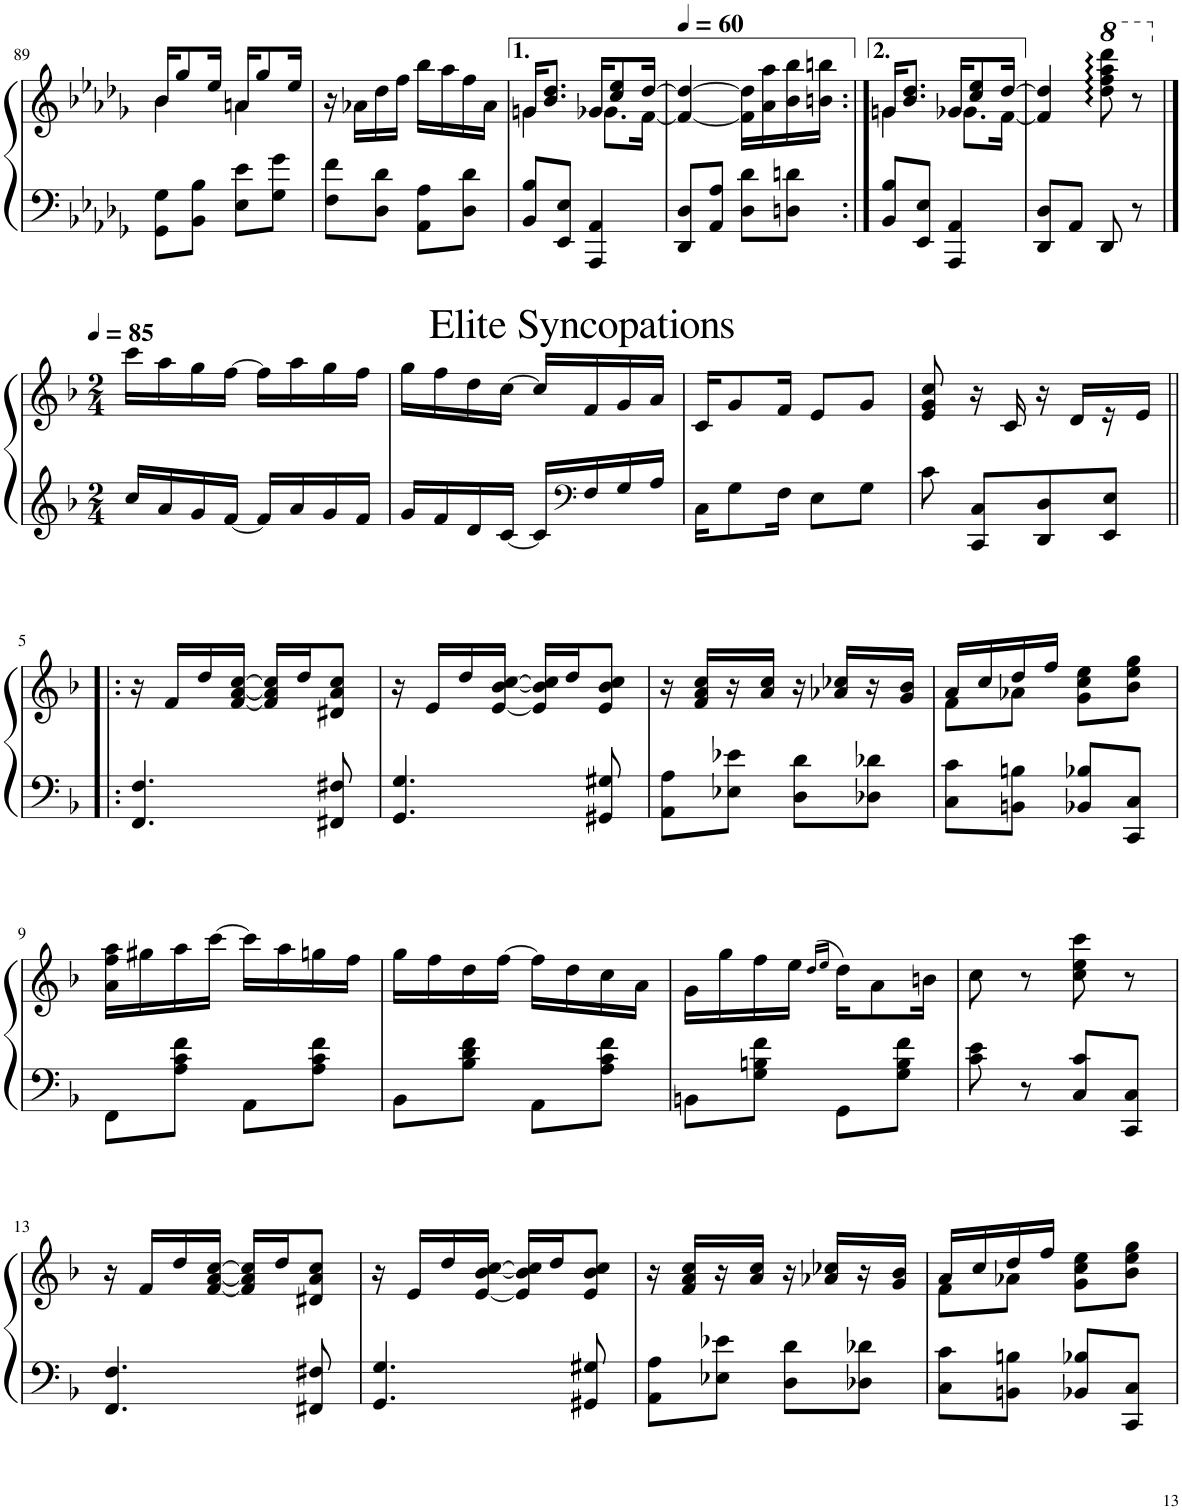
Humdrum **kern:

**kern	**kern
*part1	*part1
*staff2	*staff1
*I"Piano	*
*I'Pno.	*
!!LO:PB:g=z
*clefF4	*clefG2
*k[b-e-a-d-g-]	*k[b-e-a-d-g-]
*M2/4	*M2/4
=89	=89
*	*^
8GG-\ 8G-\L	16b-/KL	4b-\
.	8gg-/	.
8BB-\ 8B-\J	.	.
.	16ee-/Jk	.
8E-\ 8e-\L	16an/KL	4a\
.	8gg-/	.
8G-\ 8g-\J	.	.
.	16ee-/Jk	.
*	*v	*v
=90	=90
8F\ 8f\L	16r
.	16a-X\LL
8D-\ 8d-\J	16dd-\
.	16ff\JJ
8AA-\ 8A-\L	16bb-\LL
.	16aa-\
8D-\ 8d-\J	16ff\
.	16a-\JJ
=91	=91
*	*^
8BB-/ 8B-/L	16gn/KL	4g\
.	8.b-/ 8.dd-/J	.
8EE-/ 8E-/J	.	.
4AAA-/ 4AA-/	16g-X/KL	8.g-\L
.	8cc/ 8ee-/	.
.	[16dd-/Jk	[16f\Jk
*	*v	*v
=92	=92
*	*MM60
8DD-/ 8D-/L	4f/_ 4dd-/_
8AA-/ 8A-/J	.
8D-\ 8d-\L	16f\] 16dd-\]LL
.	16a-\ 16aa-\
8Dn\ 8dn\J	16b-\ 16bb-\
.	16bn\ 16bbn\JJ
=93:|!	=93:|!
*	*^
8BB-/ 8B-/L	16gn/KL	4g\
.	8.b-/ 8.dd-/J	.
8EE-/ 8E-/J	.	.
4AAA-/ 4AA-/	16g-X/KL	8.g-\L
.	8cc/ 8ee-/	.
.	[16dd-/Jk	[16f\Jk
*	*v	*v
=94	=94
8DD-/ 8D-/L	4f/] 4dd-/]
8AA-/J	.
*	*8va
8DD-/	8ddd-\ 8fff\ 8aaa-\ 8dddd-\
8r	8r
!!LO:LB:g=z
==1	==1
*clefG2	*
*k[b-]	*k[b-]
*M2/4	*M2/4
*	*X8va
*	*MM85
!	!LO:TX:a:t=Elite Syncopations
16cc/LL	16ccc\LL
16a/	16aa\
16g/	16gg\
[16f/JJ	[16ff\JJ
16f/LL]	16ff\LL]
16a/	16aa\
16g/	16gg\
16f/JJ	16ff\JJ
=2	=2
16g/LL	16gg\LL
16f/	16ff\
16d/	16dd\
[16c/JJ	[16cc\JJ
16c/LL]	16cc/LL]
*clefF4	*
16F/	16f/
16G/	16g/
16A/JJ	16a/JJ
=3	=3
16C\KL	16c/KL
8G\	8g/
16F\Jk	16f/Jk
8E\L	8e/L
8G\J	8g/J
=4	=4
8c\	8e/ 8g/ 8cc/
8CC/ 8C/L	16r
.	16c/
8DD/ 8D/	16r
.	16d/LL
8EE/ 8E/J	16r
.	16e/JJ
!!LO:LB:g=z
=5!|:	=5!|:
4.FF/ 4.F/	16r
.	16f/LL
.	16dd/
.	[16f/ [16a/ [16cc/JJ
.	16f/] 16a/] 16cc/]LL
.	16dd/J
8FF#X/ 8F#X/	8d#X/ 8a/ 8cc/J
=6	=6
4.GG/ 4.G/	16r
.	16e/LL
.	16dd/
.	[16e/ [16b-/ [16cc/JJ
.	16e/] 16b-/] 16cc/]LL
.	16dd/J
8GG#X/ 8G#X/	8e/ 8b-/ 8cc/J
=7	=7
8AA\ 8A\L	16r
.	16f/ 16a/ 16cc/LL
8E-X\ 8e-X\J	16r
.	16a/ 16cc/JJ
8D\ 8d\L	16r
.	16a-X/ 16cc-X/LL
8D-X\ 8d-X\J	16r
.	16g/ 16b-/JJ
=8	=8
*	*^
8C\ 8c\L	16a/LL	8f\L
.	16cc/	.
8BBn\ 8Bn\J	16dd/	8a-X\J
.	16ff/JJ	.
8BB-X/ 8B-X/L	8g\ 8cc\ 8ee\L	4ryy
8CC/ 8C/J	8b-\ 8ee\ 8gg\J	.
*	*v	*v
!!LO:LB:g=z
=9	=9
8FF\L	16a\ 16ff\ 16aa\LL
.	16gg#X\
8A\ 8c\ 8f\J	16aa\
.	[16ccc\JJ
8AA\L	16ccc\LL]
.	16aa\
8A\ 8c\ 8f\J	16ggn\
.	16ff\JJ
=10	=10
8BB-\L	16gg\LL
.	16ff\
8B-\ 8d\ 8f\J	16dd\
.	[16ff\JJ
8AA\L	16ff\LL]
.	16dd\
8A\ 8c\ 8f\J	16cc\
.	16a\JJ
=11	=11
8BBn\L	16g\LL
.	16gg\
8G\ 8Bn\ 8f\J	16ff\
.	16ee\JJ
.	(16qdd/LL
.	16qee/JJ
8GG\L	16dd\KL)
.	8a\
8G\ 8B\ 8f\J	.
.	16bn\Jk
=12	=12
8c\ 8e\	8cc\
8r	8r
8C/ 8c/L	8cc\ 8ee\ 8ccc\
8CC/ 8C/J	8r
!!LO:LB:g=z
=13	=13
4.FF/ 4.F/	16r
.	16f/LL
.	16dd/
.	[16f/ [16a/ [16cc/JJ
.	16f/] 16a/] 16cc/]LL
.	16dd/J
8FF#X/ 8F#X/	8d#X/ 8a/ 8cc/J
=14	=14
4.GG/ 4.G/	16r
.	16e/LL
.	16dd/
.	[16e/ [16b-/ [16cc/JJ
.	16e/] 16b-/] 16cc/]LL
.	16dd/J
8GG#X/ 8G#X/	8e/ 8b-/ 8cc/J
=15	=15
8AA\ 8A\L	16r
.	16f/ 16a/ 16cc/LL
8E-X\ 8e-X\J	16r
.	16a/ 16cc/JJ
8D\ 8d\L	16r
.	16a-X/ 16cc-X/LL
8D-X\ 8d-X\J	16r
.	16g/ 16b-/JJ
=16	=16
*	*^
8C\ 8c\L	16a/LL	8f\L
.	16cc/	.
8BBn\ 8Bn\J	16dd/	8a-X\J
.	16ff/JJ	.
8BB-X/ 8B-X/L	8g\ 8cc\ 8ee\L	4ryy
8CC/ 8C/J	8b-\ 8ee\ 8gg\J	.
*	*v	*v
=	=
*-	*-
